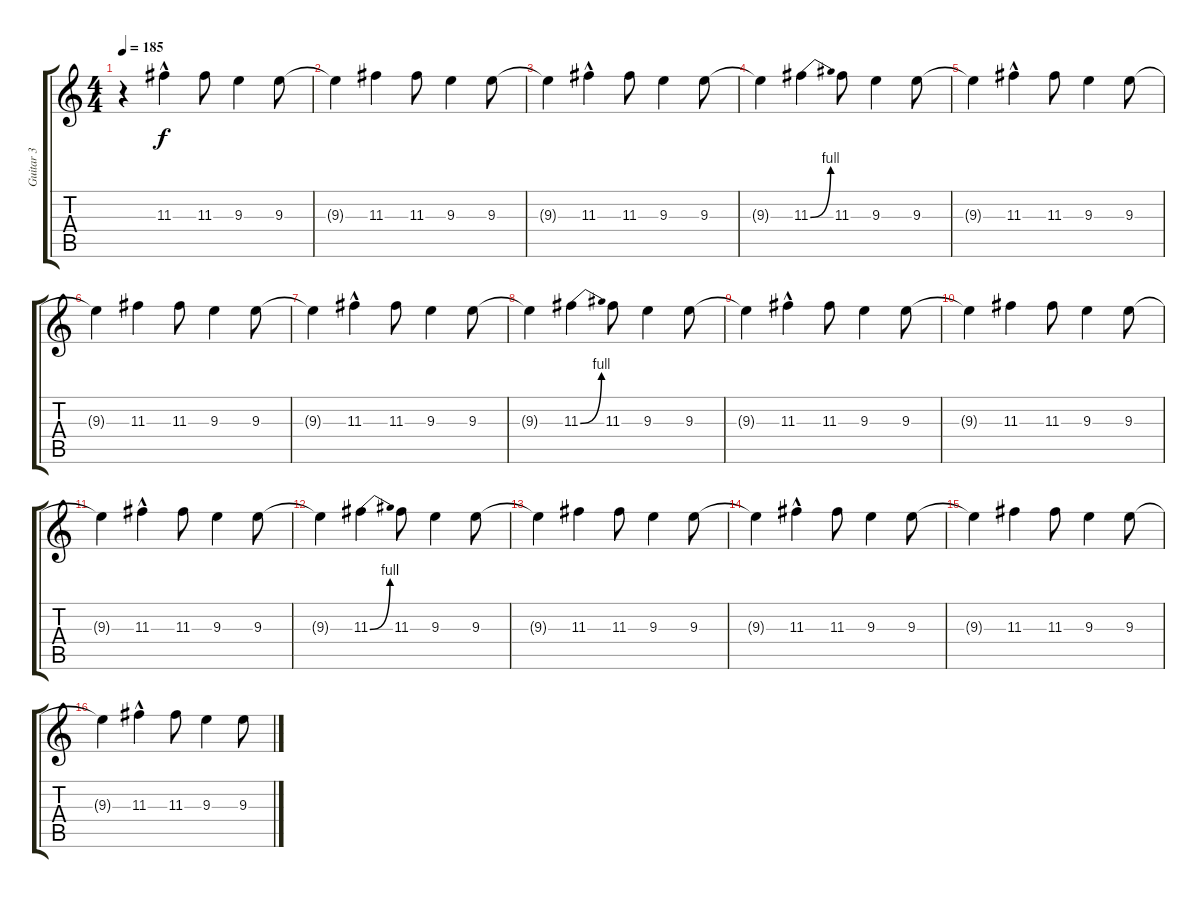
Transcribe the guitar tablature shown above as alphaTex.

\track ("Guitar 3" "Guitar 3") {instrument distortionguitar}
\staff {score tabs}
\tuning (E4 B3 G3 D3 A2 E2) {hide}
\ts (4 4)
\tempo 185
\clef g2
\ks c
r.4{dy f} 11.3{hac}.4 11.3.8 9.3.4 9.3.8 |
9.3{t}.4 11.3.4 11.3.8 9.3.4 9.3.8 |
9.3{t}.4 11.3{hac}.4 11.3.8 9.3.4 9.3.8 |
9.3{t}.4 11.3{be (bend 0 0 60 4)}.4 11.3.8 9.3.4 9.3.8 |
9.3{t}.4 11.3{hac}.4 11.3.8 9.3.4 9.3.8 |
9.3{t}.4 11.3.4 11.3.8 9.3.4 9.3.8 |
9.3{t}.4 11.3{hac}.4 11.3.8 9.3.4 9.3.8 |
9.3{t}.4 11.3{be (bend 0 0 60 4)}.4 11.3.8 9.3.4 9.3.8 |
9.3{t}.4 11.3{hac}.4 11.3.8 9.3.4 9.3.8 |
9.3{t}.4 11.3.4 11.3.8 9.3.4 9.3.8 |
9.3{t}.4 11.3{hac}.4 11.3.8 9.3.4 9.3.8 |
9.3{t}.4 11.3{be (bend 0 0 60 4)}.4 11.3.8 9.3.4 9.3.8 |
9.3{t}.4 11.3.4 11.3.8 9.3.4 9.3.8 |
9.3{t}.4 11.3{hac}.4 11.3.8 9.3.4 9.3.8 |
9.3{t}.4 11.3.4 11.3.8 9.3.4 9.3.8 |
9.3{t}.4 11.3{hac}.4 11.3.8 9.3.4 9.3.8
